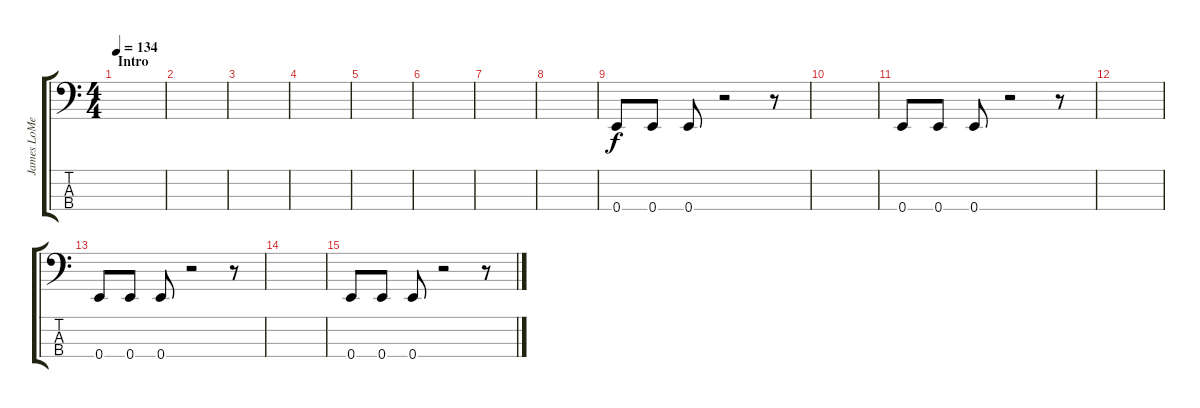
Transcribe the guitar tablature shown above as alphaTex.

\track ("James LoMenzo" "James LoMe") {instrument electricbassfinger}
\staff {score tabs}
\tuning (G2 D2 A1 E1) {hide}
\ts (4 4)
\section ("" "Intro")
\tempo 134
\clef f4
\ks c
|
|
|
|
|
|
|
|
0.4.8 0.4.8 0.4.8 r.2 r.8 |
|
0.4.8 0.4.8 0.4.8 r.2 r.8 |
|
0.4.8 0.4.8 0.4.8 r.2 r.8 |
|
0.4.8 0.4.8 0.4.8 r.2 r.8
